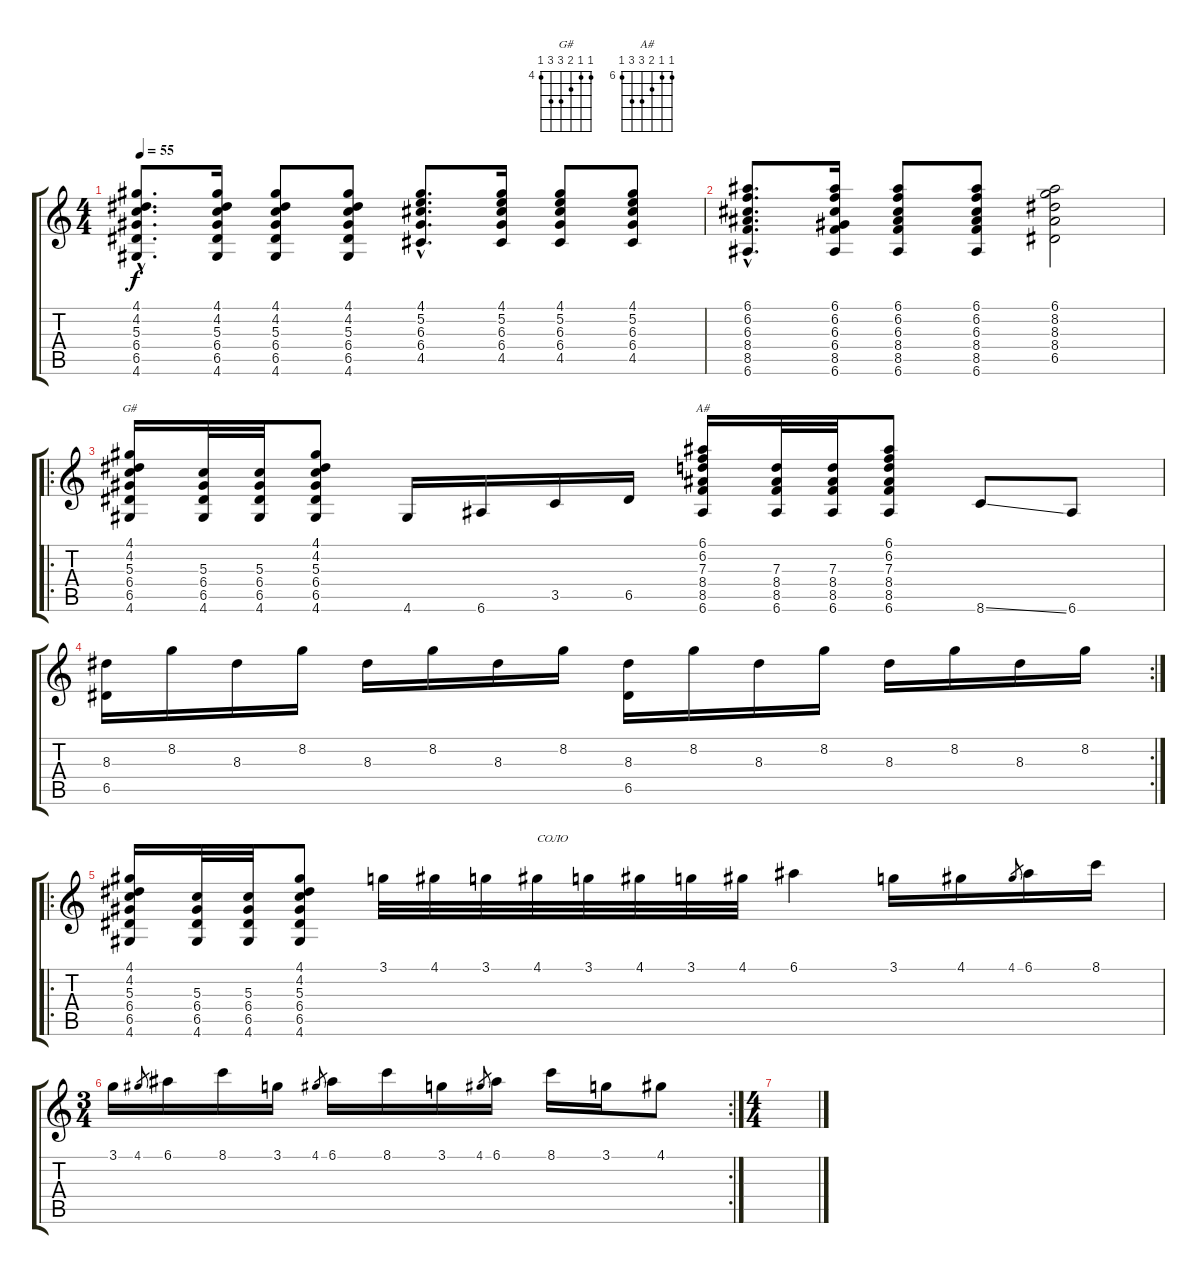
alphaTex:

\track "" {instrument acousticguitarsteel}
\staff {score tabs}
\tuning (E4 B3 G3 D3 A2 E2) {hide}
\chord ("G#" 4 4 5 6 6 4) {firstfret 4}
\chord ("A#" 6 6 7 8 8 6) {firstfret 6}
\ts (4 4)
\tempo 55
\clef g2
\ks c
(4.1{hac} 4.2{hac} 5.3{hac} 6.4{hac} 6.5{hac} 4.6{hac}).8{d dy f instrument acousticguitarsteel} (4.1 4.2 5.3 6.4 6.5 4.6).16 (4.1 4.2 5.3 6.4 6.5 4.6).8 (4.1 4.2 5.3 6.4 6.5 4.6).8 (4.1{hac} 5.2{hac} 6.3{hac} 6.4{hac} 4.5{hac}).8{d} (4.1 5.2 6.3 6.4 4.5).16 (4.1 5.2 6.3 6.4 4.5).8 (4.1 5.2 6.3 6.4 4.5).8 |
(6.1{hac} 6.2{hac} 6.3{hac} 8.4{hac} 8.5{hac} 6.6{hac}).8{d} (6.1 6.2 6.3 6.4 8.5 6.6).16 (6.1 6.2 6.3 8.4 8.5 6.6).8 (6.1 6.2 6.3 8.4 8.5 6.6).8 (6.1 8.2 8.3 8.4 6.5).2 |
\ro
(4.1 4.2 5.3 6.4 6.5 4.6).16{ch "G#"} (5.3 6.4 6.5 4.6).32 (5.3 6.4 6.5 4.6).32 (4.1 4.2 5.3 6.4 6.5 4.6).8 4.6.16 6.6.16 3.5.16 6.5.16 (6.1 6.2 7.3 8.4 8.5 6.6).16{ch "A#"} (7.3 8.4 8.5 6.6).32 (7.3 8.4 8.5 6.6).32 (6.1 6.2 7.3 8.4 8.5 6.6).8 8.6{ss}.8 6.6.8 |
\rc 2
(8.3 6.5).16 8.2.16 8.3.16 8.2.16 8.3.16 8.2.16 8.3.16 8.2.16 (8.3 6.5).16 8.2.16 8.3.16 8.2.16 8.3.16 8.2.16 8.3.16 8.2.16 |
\ro
(4.1 4.2 5.3 6.4 6.5 4.6).16{instrument electricguitarclean} (5.3 6.4 6.5 4.6).32 (5.3 6.4 6.5 4.6).32 (4.1 4.2 5.3 6.4 6.5 4.6).8 3.1.32{instrument electricguitarjazz} 4.1.32 3.1.32 4.1.32{txt "СОЛО"} 3.1.32 4.1.32 3.1.32 4.1.32 6.1.4 3.1.16 4.1.16 4.1.8{gr} 6.1.16 8.1.16 |
\rc 2
\ts (3 4)
3.1.16 4.1.8{gr} 6.1.16 8.1.16 3.1.16 4.1.8{gr} 6.1.16 8.1.16 3.1.16 4.1.8{gr} 6.1.16 8.1.16 3.1.16 4.1.8 |
\ts (4 4)
